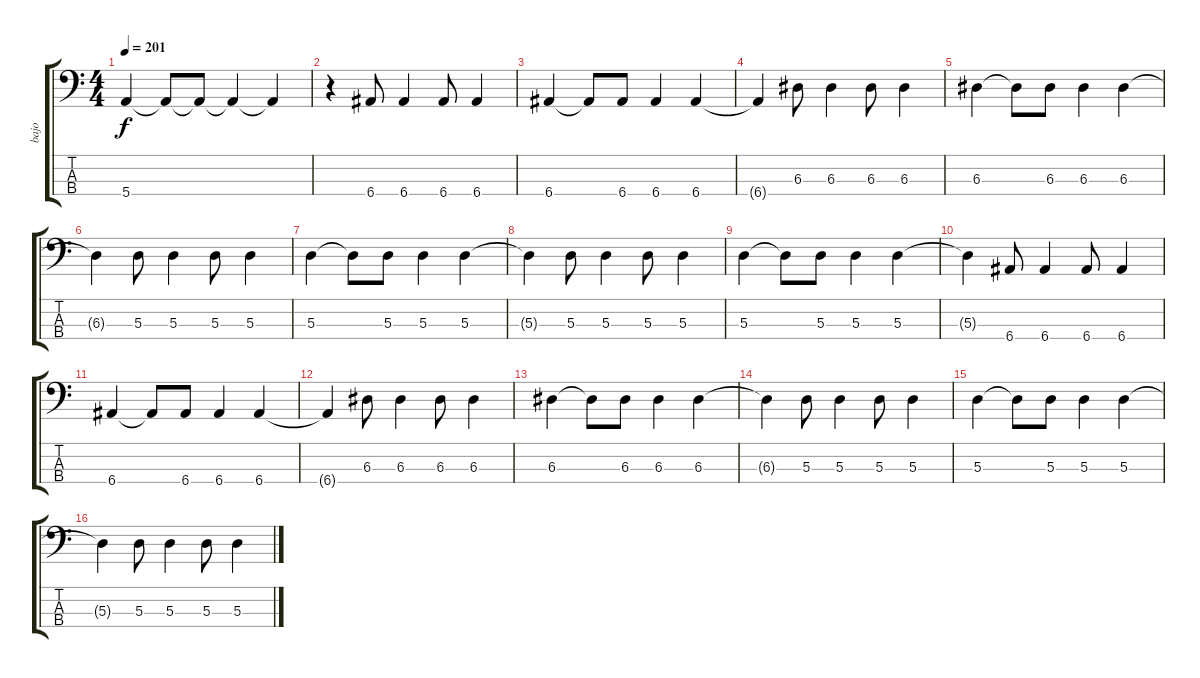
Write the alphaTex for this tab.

\track ("bajo" "bajo") {instrument electricbassfinger}
\staff {score tabs}
\tuning (G2 D2 A1 E1) {hide}
\ts (4 4)
\tempo 201
\clef f4
\ks c
5.4.4{dy f} 5.4{t}.8 5.4{t}.8 5.4{t}.4 5.4{t}.4 |
r.4 6.4.8 6.4.4 6.4.8 6.4.4 |
6.4.4 6.4{t}.8 6.4.8 6.4.4 6.4.4 |
6.4{t}.4 6.3.8 6.3.4 6.3.8 6.3.4 |
6.3.4 6.3{t}.8 6.3.8 6.3.4 6.3.4 |
6.3{t}.4 5.3.8 5.3.4 5.3.8 5.3.4 |
5.3.4 5.3{t}.8 5.3.8 5.3.4 5.3.4 |
5.3{t}.4 5.3.8 5.3.4 5.3.8 5.3.4 |
5.3.4 5.3{t}.8 5.3.8 5.3.4 5.3.4 |
5.3{t}.4 6.4.8 6.4.4 6.4.8 6.4.4 |
6.4.4 6.4{t}.8 6.4.8 6.4.4 6.4.4 |
6.4{t}.4 6.3.8 6.3.4 6.3.8 6.3.4 |
6.3.4 6.3{t}.8 6.3.8 6.3.4 6.3.4 |
6.3{t}.4 5.3.8 5.3.4 5.3.8 5.3.4 |
5.3.4 5.3{t}.8 5.3.8 5.3.4 5.3.4 |
5.3{t}.4 5.3.8 5.3.4 5.3.8 5.3.4
